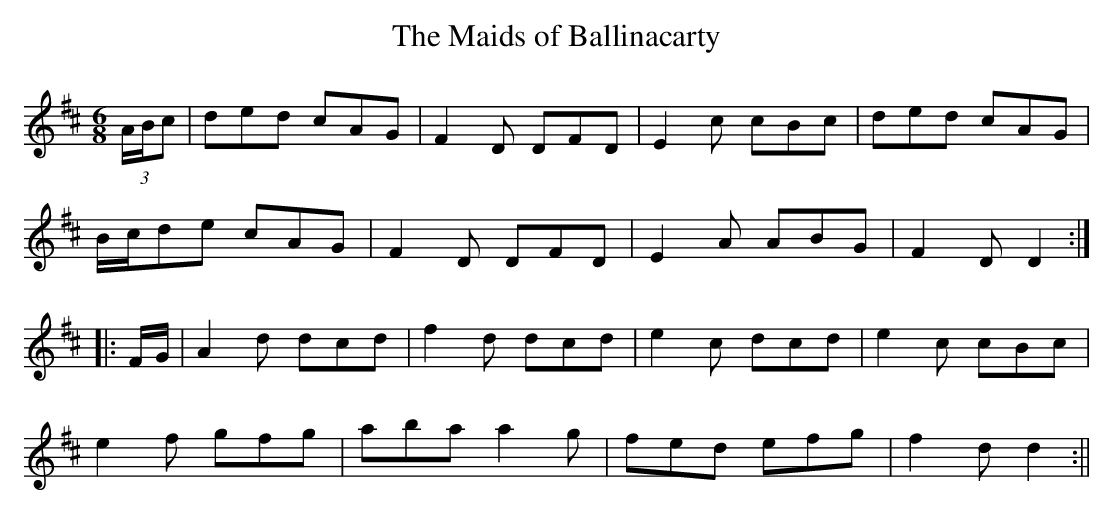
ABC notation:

X:1
T:Maids of Ballinacarty, The
M:6/8
L:1/8
K:D
(3A/B/c|ded cAG|F2D DFD|E2c cBc|ded cAG|
B/c/de cAG|F2D DFD|E2A ABG|F2D D2:|
|:F/G/|A2d dcd|f2d dcd|e2c dcd|e2c cBc|
e2f gfg|aba a2g|fed efg|f2d d2:||
